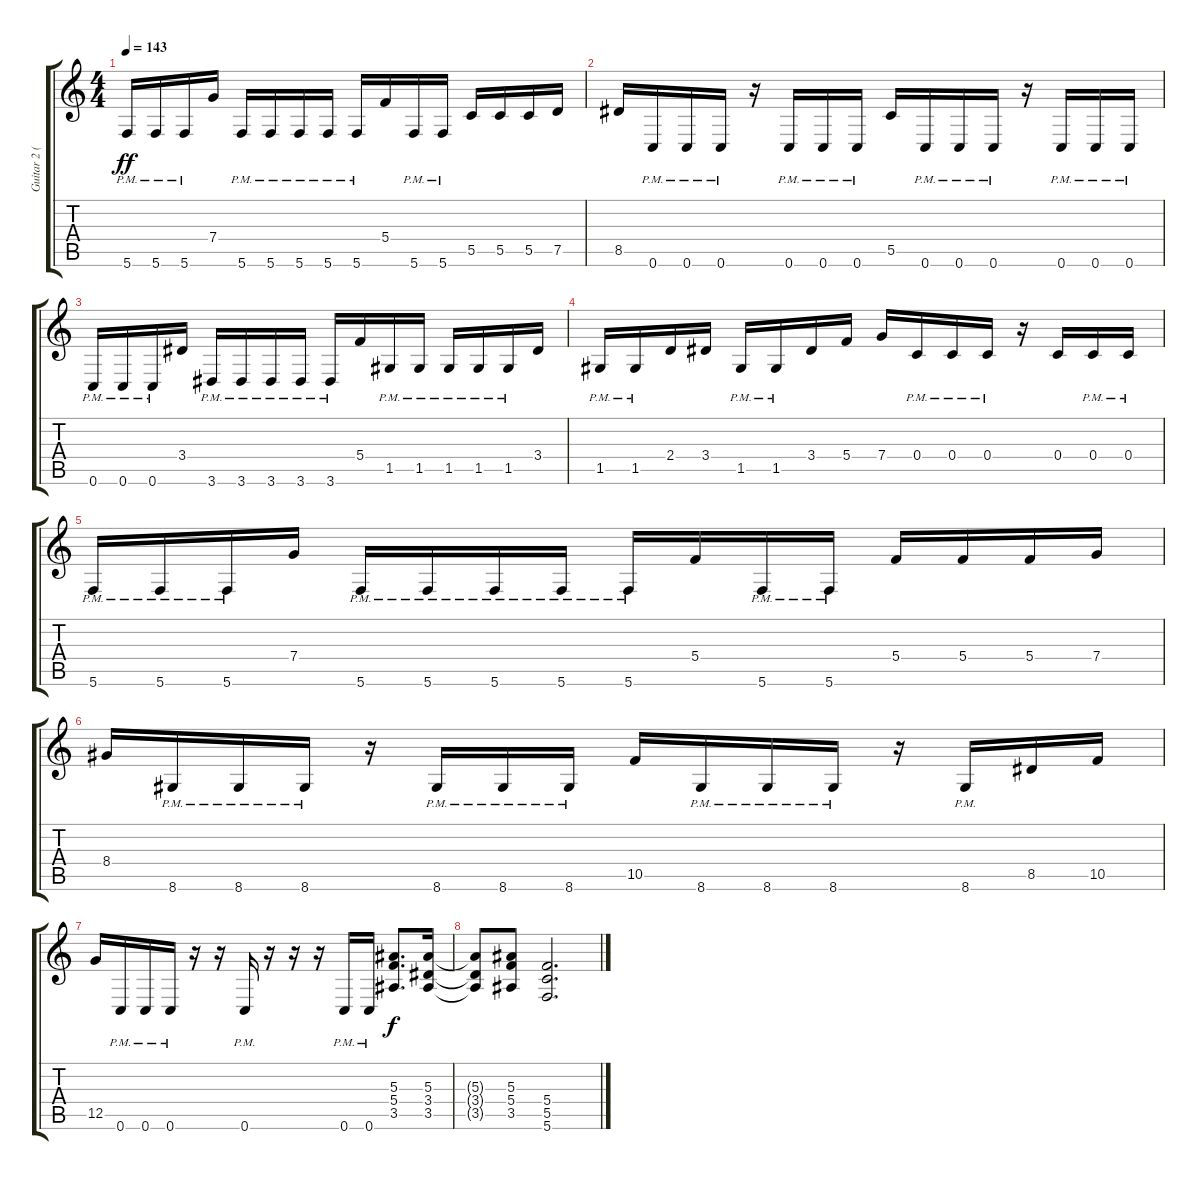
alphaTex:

\track ("Guitar 2 (Jari)" "Guitar 2 (") {instrument distortionguitar}
\staff {score tabs}
\tuning (D4 A3 F3 C3 G2 C2) {hide}
\ts (4 4)
\tempo 143
\clef g2
\ks c
5.6{pm}.16{dy ff} 5.6{pm}.16 5.6{pm}.16 7.4.16 5.6{pm}.16 5.6{pm}.16 5.6{pm}.16 5.6{pm}.16 5.6{pm}.16 5.4.16 5.6{pm}.16 5.6{pm}.16 5.5.16 5.5.16 5.5.16 7.5.16 |
8.5.16 0.6{pm}.16 0.6{pm}.16 0.6{pm}.16 r.16 0.6{pm}.16 0.6{pm}.16 0.6{pm}.16 5.5.16 0.6{pm}.16 0.6{pm}.16 0.6{pm}.16 r.16 0.6{pm}.16 0.6{pm}.16 0.6{pm}.16 |
0.6{pm}.16 0.6{pm}.16 0.6{pm}.16 3.4.16 3.6{pm}.16 3.6{pm}.16 3.6{pm}.16 3.6{pm}.16 3.6{pm}.16 5.4.16 1.5{pm}.16 1.5{pm}.16 1.5{pm}.16 1.5{pm}.16 1.5{pm}.16 3.4.16 |
1.5{pm}.16 1.5{pm}.16 2.4.16 3.4.16 1.5{pm}.16 1.5{pm}.16 3.4.16 5.4.16 7.4.16 0.4{pm}.16 0.4{pm}.16 0.4{pm}.16 r.16 0.4.16 0.4{pm}.16 0.4{pm}.16 |
5.6{pm}.16 5.6{pm}.16 5.6{pm}.16 7.4.16 5.6{pm}.16 5.6{pm}.16 5.6{pm}.16 5.6{pm}.16 5.6{pm}.16 5.4.16 5.6{pm}.16 5.6{pm}.16 5.4.16 5.4.16 5.4.16 7.4.16 |
8.4.16 8.6{pm}.16 8.6{pm}.16 8.6{pm}.16 r.16 8.6{pm}.16 8.6{pm}.16 8.6{pm}.16 10.5.16 8.6{pm}.16 8.6{pm}.16 8.6{pm}.16 r.16 8.6{pm}.16 8.5.16 10.5.16 |
12.5.16 0.6{pm}.16 0.6{pm}.16 0.6{pm}.16 r.16 r.16 0.6{pm}.16 r.16 r.16 r.16 0.6{pm}.16 0.6{pm}.16 (5.3 5.4 3.5).8{d dy f} (5.3 3.4 3.5).16 |
(5.3{t} 3.4{t} 3.5{t}).8 (5.3 5.4 3.5).8 (5.4 5.5 5.6).2{d}
